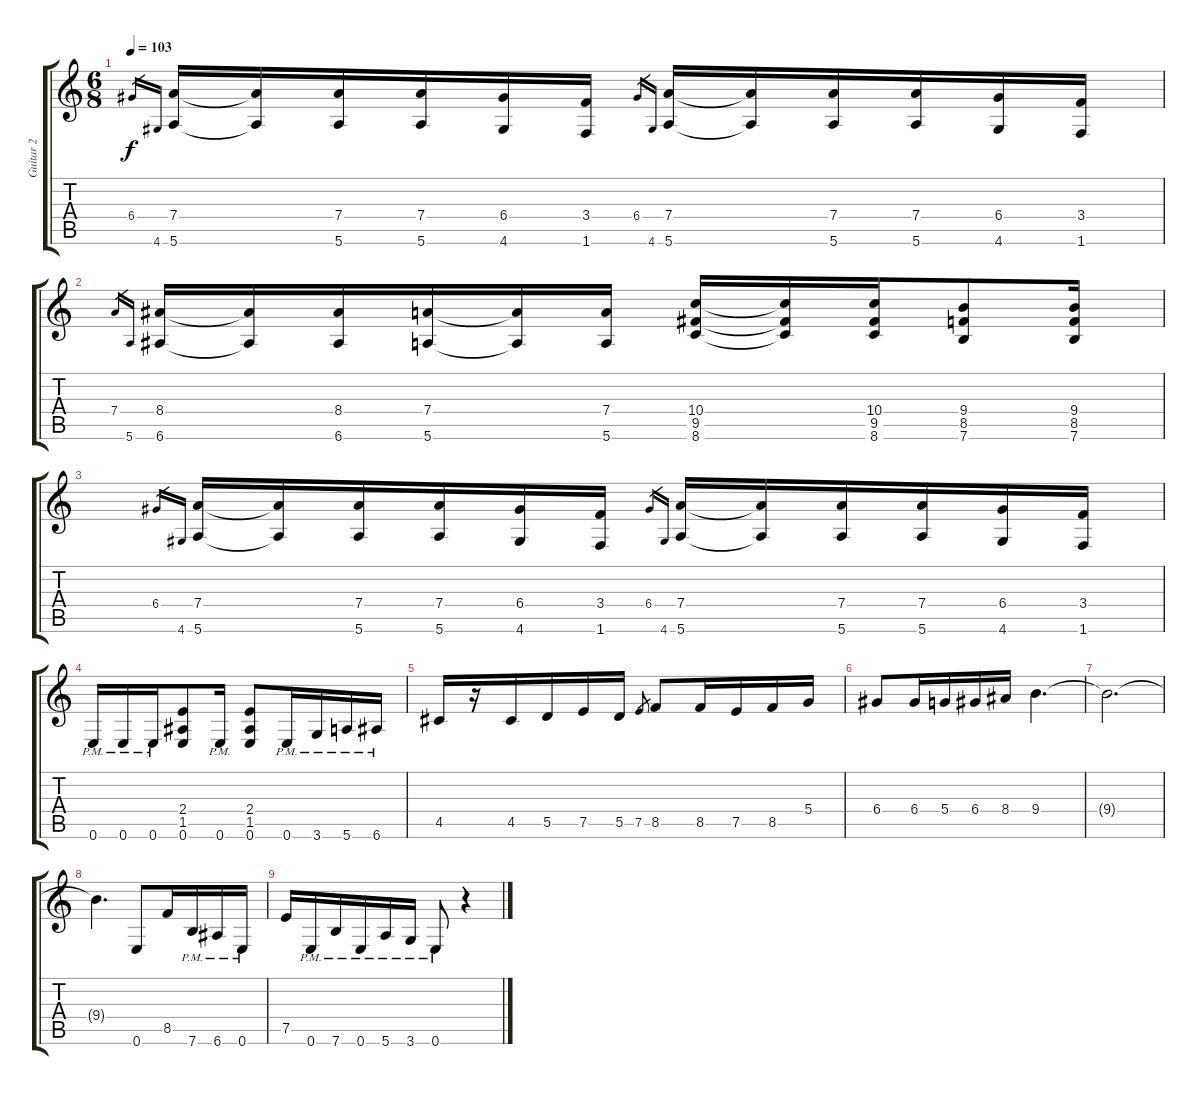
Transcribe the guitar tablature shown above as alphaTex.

\track ("Guitar 2" "Guitar 2") {instrument distortionguitar}
\staff {score tabs}
\tuning (E4 B3 G3 D3 A2 E2) {hide}
\ts (6 8)
\tempo 103
\clef g2
\ks c
6.4.16{gr dy f} 4.6.16{gr} (7.4 5.6).16 (7.4{t} 5.6{t}).16 (7.4 5.6).16 (7.4 5.6).16 (6.4 4.6).16 (3.4 1.6).16 6.4.16{gr} 4.6.16{gr} (7.4 5.6).16 (7.4{t} 5.6{t}).16 (7.4 5.6).16 (7.4 5.6).16 (6.4 4.6).16 (3.4 1.6).16 |
7.4.16{gr} 5.6.16{gr} (8.4 6.6).16 (8.4{t} 6.6{t}).16 (8.4 6.6).16 (7.4 5.6).16 (7.4{t} 5.6{t}).16 (7.4 5.6).16 (10.4 9.5 8.6).16 (10.4{t} 9.5{t} 8.6{t}).16 (10.4 9.5 8.6).16 (9.4 8.5 7.6).8 (9.4 8.5 7.6).16 |
6.4.16{gr} 4.6.16{gr} (7.4 5.6).16 (7.4{t} 5.6{t}).16 (7.4 5.6).16 (7.4 5.6).16 (6.4 4.6).16 (3.4 1.6).16 6.4.16{gr} 4.6.16{gr} (7.4 5.6).16 (7.4{t} 5.6{t}).16 (7.4 5.6).16 (7.4 5.6).16 (6.4 4.6).16 (3.4 1.6).16 |
0.6{pm}.16 0.6{pm}.16 0.6{pm}.16 (2.4 1.5 0.6).8 0.6{pm}.16 (2.4 1.5 0.6).8 0.6{pm}.16 3.6{pm}.16 5.6{pm}.16 6.6{pm}.16 |
4.5.16 r.16 4.5.16 5.5.16 7.5.16 5.5.16 7.5.8{gr} 8.5.8 8.5.16 7.5.16 8.5.16 5.4.16 |
6.4.8 6.4.16 5.4.16 6.4.16 8.4.16 9.4.4{d} |
9.4{t}.2{d} |
9.4{t}.4{d} 0.6.8 8.5.16 7.6{pm}.16 6.6{pm}.16 0.6{pm}.16 |
7.5.16 0.6{pm}.16 7.6{pm}.16 0.6{pm}.16 5.6{pm}.16 3.6{pm}.16 0.6{pm}.8 r.4
